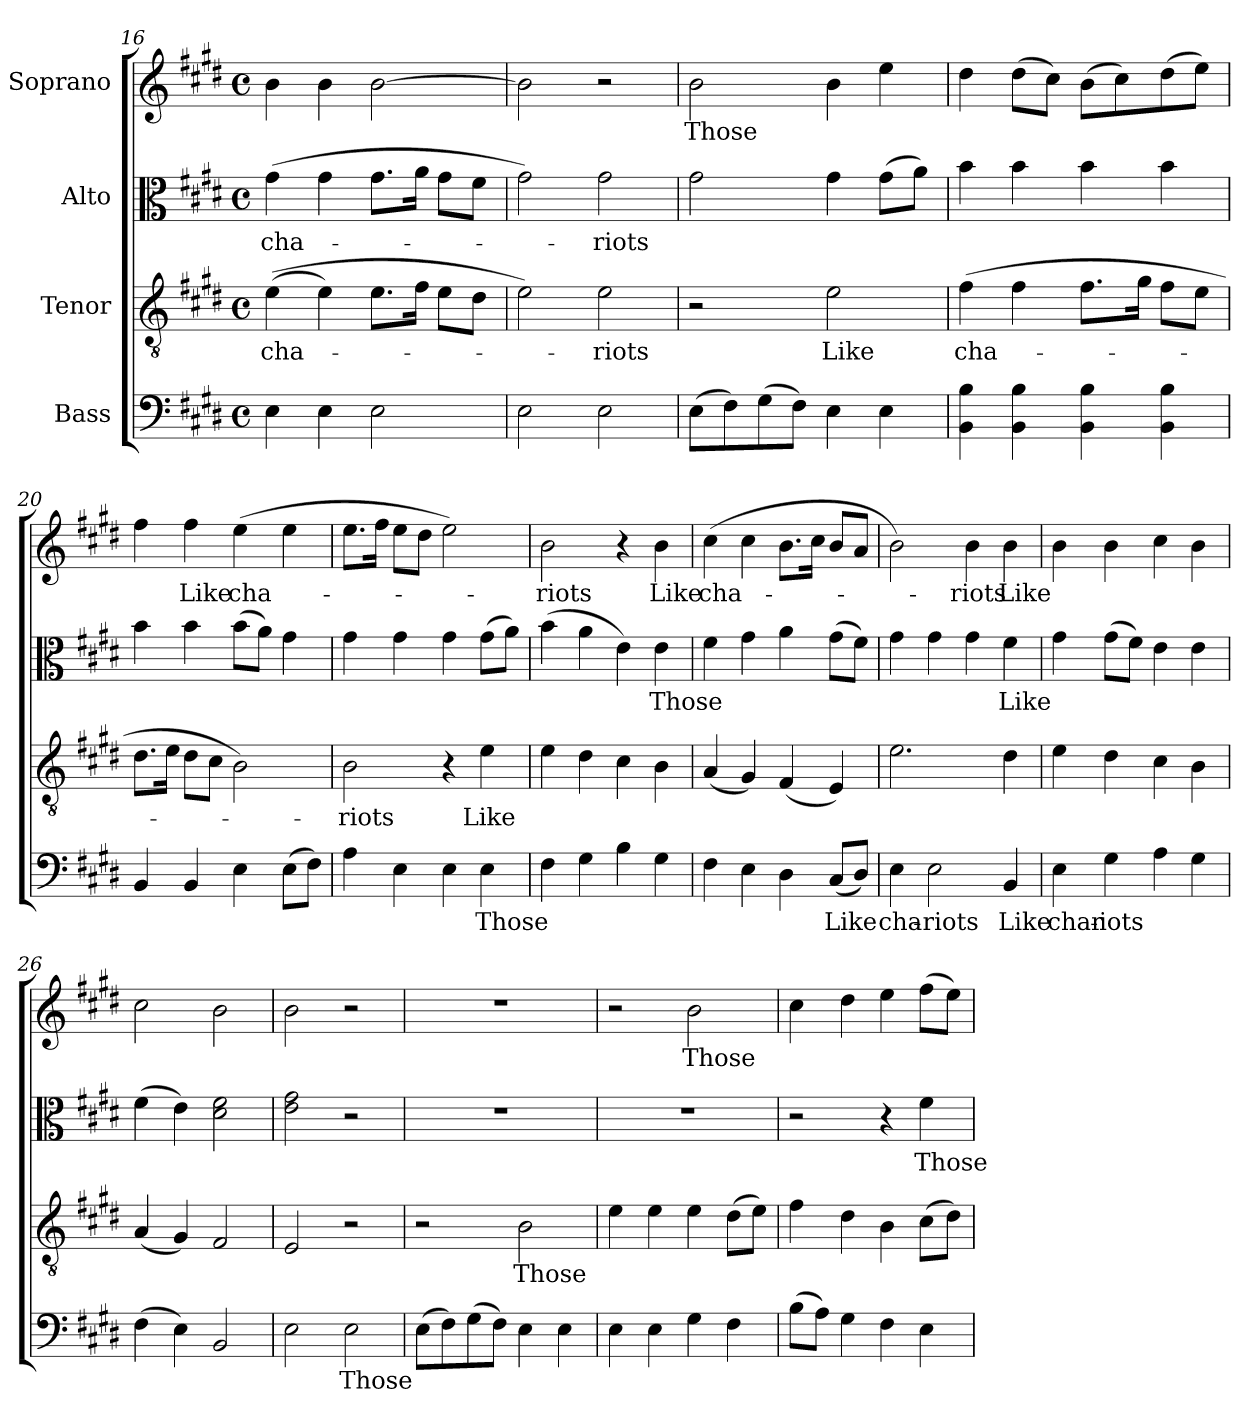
**kern	**text	**kern	**text	**kern	**text	**kern	**text
*part4	*part4	*part3	*part3	*part2	*part2	*part1	*part1
*staff4	*staff4	*staff3	*staff3	*staff2	*staff2	*staff1	*staff1
*I"Bass	*	*I"Tenor	*	*I"Alto	*	*I"Soprano	*
*clefF4	*	*clefGv2	*	*clefC3	*	*clefG2	*
*k[f#c#g#d#]	*	*k[f#c#g#d#]	*	*k[f#c#g#d#]	*	*k[f#c#g#d#]	*
*M4/4	*	*M4/4	*	*M4/4	*	*M4/4	*
*met(c)	*	*met(c)	*	*met(c)	*	*met(c)	*
=16	=16	=16	=16	=16	=16	=16	=16
!	!	!	!LO:LY:b	!	!LO:LY:b	!	!
4E\	.	(>(>4e\	cha-	(>4g#\	cha-	4b\	.
4E\	.	4e\)	.	4g#\	.	4b\	.
2E\	.	8.e\L	.	8.g#\L	.	[2b\	.
.	.	16f#\Jk	.	16a\Jk	.	.	.
.	.	8e\L	.	8g#\L	.	.	.
.	.	8d#\J	.	8f#\J	.	.	.
=17	=17	=17	=17	=17	=17	=17	=17
2E\	.	2e\)	.	2g#\)	.	2b\]	.
!	!	!	!LO:LY:b	!	!LO:LY:b	!	!
2E\	.	2e\	-riots	2g#\	-riots	2r	.
=18	=18	=18	=18	=18	=18	=18	=18
!	!	!	!	!	!	!	!LO:LY:b
(>8E\L	.	2r	.	2g#\	.	2b\	Those
8F#\)	.	.	.	.	.	.	.
(>8G#\	.	.	.	.	.	.	.
8F#\J)	.	.	.	.	.	.	.
!	!	!	!LO:LY:b	!	!	!	!
4E\	.	2e\	Like	4g#\	.	4b\	.
4E\	.	.	.	(>8g#\L	.	4ee\	.
.	.	.	.	8a\J)	.	.	.
!!LO:LB:g=z
=19	=19	=19	=19	=19	=19	=19	=19
!	!	!	!LO:LY:b	!	!	!	!
4BB\ 4B\	.	(>4f#\	cha-	4b\	.	4dd#\	.
4BB\ 4B\	.	4f#\	.	4b\	.	(>8dd#\L	.
.	.	.	.	.	.	8cc#\J)	.
4BB\ 4B\	.	8.f#\L	.	4b\	.	(>8b\L	.
.	.	.	.	.	.	8cc#\)	.
.	.	16g#\Jk	.	.	.	.	.
4BB\ 4B\	.	8f#\L	.	4b\	.	(>8dd#\	.
.	.	8e\J	.	.	.	8ee\J)	.
=20	=20	=20	=20	=20	=20	=20	=20
4BB/	.	8.d#\L	.	4b\	.	4ff#\	.
.	.	16e\Jk	.	.	.	.	.
!	!	!	!	!	!	!	!LO:LY:b
4BB/	.	8d#\L	.	4b\	.	4ff#\	Like
.	.	8c#\J	.	.	.	.	.
!	!	!	!	!	!	!	!LO:LY:b
4E\	.	2B\)	.	(>8b\L	.	(>4ee\	cha-
.	.	.	.	8a\J)	.	.	.
(>8E\L	.	.	.	4g#\	.	4ee\	.
8F#\J)	.	.	.	.	.	.	.
=21	=21	=21	=21	=21	=21	=21	=21
!	!	!	!LO:LY:b	!	!	!	!
4A\	.	2B\	riots	4g#\	.	8.ee\L	.
.	.	.	.	.	.	16ff#\Jk	.
4E\	.	.	.	4g#\	.	8ee\L	.
.	.	.	.	.	.	8dd#\J	.
4E\	.	4r	.	4g#\	.	2ee\)	.
!	!LO:LY:b	!	!LO:LY:b	!	!	!	!
4E\	Those	4e\	Like	(>8g#\L	.	.	.
.	.	.	.	8a\J)	.	.	.
=22	=22	=22	=22	=22	=22	=22	=22
!	!	!	!	!	!	!	!LO:LY:b
4F#\	.	4e\	.	(>4b\	.	2b\	riots
4G#\	.	4d#\	.	4a\	.	.	.
4B\	.	4c#\	.	4e\)	.	4r	.
!	!	!	!	!	!LO:LY:b	!	!LO:LY:b
4G#\	.	4B\	.	4e\	Those	4b\	Like
=23	=23	=23	=23	=23	=23	=23	=23
!	!	!	!	!	!	!	!LO:LY:b
4F#\	.	(<4A/	.	4f#\	.	(>4cc#\	cha-
4E\	.	4G#/)	.	4g#\	.	4cc#\	.
4D#\	.	(<4F#/	.	4a\	.	8.b\L	.
.	.	.	.	.	.	16cc#\Jk	.
!	!LO:LY:b	!	!	!	!	!	!
(<8C#/L	Like	4E/)	.	(>8g#\L	.	8b/L	.
8D#/J)	.	.	.	8f#\J)	.	8a/J	.
!!LO:LB:g=z
=24	=24	=24	=24	=24	=24	=24	=24
!	!LO:LY:b	!	!	!	!	!	!
4E\	cha-	2.e\	.	4g#\	.	2b\)	.
!	!LO:LY:b	!	!	!	!	!	!
2E\	-riots	.	.	4g#\	.	.	.
!	!	!	!	!	!	!	!LO:LY:b
.	.	.	.	4g#\	.	4b\	-riots
!	!LO:LY:b	!	!	!	!LO:LY:b	!	!LO:LY:b
4BB/	Like	4d#\	.	4f#\	Like	4b\	Like
=25	=25	=25	=25	=25	=25	=25	=25
!	!LO:LY:b	!	!	!	!	!	!
4E\	char-	4e\	.	4g#\	.	4b\	.
!	!LO:LY:b	!	!	!	!	!	!
4G#\	-iots	4d#\	.	(>8g#\L	.	4b\	.
.	.	.	.	8f#\J)	.	.	.
4A\	.	4c#\	.	4e\	.	4cc#\	.
4G#\	.	4B\	.	4e\	.	4b\	.
=26	=26	=26	=26	=26	=26	=26	=26
(>4F#\	.	(<4A/	.	(>4f#\	.	2cc#\	.
4E\)	.	4G#/)	.	4e\)	.	.	.
2BB/	.	2F#/	.	2d#\ 2f#\	.	2b\	.
=27	=27	=27	=27	=27	=27	=27	=27
2E\	.	2E/	.	2e\ 2g#\	.	2b\	.
!	!LO:LY:b	!	!	!	!	!	!
2E\	Those	2r	.	2r	.	2r	.
=28	=28	=28	=28	=28	=28	=28	=28
(>8E\L	.	2r	.	1r	.	1r	.
8F#\)	.	.	.	.	.	.	.
(>8G#\	.	.	.	.	.	.	.
8F#\J)	.	.	.	.	.	.	.
!	!	!	!LO:LY:b	!	!	!	!
4E\	.	2B\	Those	.	.	.	.
4E\	.	.	.	.	.	.	.
=29	=29	=29	=29	=29	=29	=29	=29
4E\	.	4e\	.	1r	.	2r	.
4E\	.	4e\	.	.	.	.	.
!	!	!	!	!	!	!	!LO:LY:b
4G#\	.	4e\	.	.	.	2b\	Those
4F#\	.	(>8d#\L	.	.	.	.	.
.	.	8e\J)	.	.	.	.	.
!!LO:LB:g=z
=30	=30	=30	=30	=30	=30	=30	=30
(>8B\L	.	4f#\	.	2r	.	4cc#\	.
8A\J)	.	.	.	.	.	.	.
4G#\	.	4d#\	.	.	.	4dd#\	.
4F#\	.	4B\	.	4r	.	4ee\	.
!	!	!	!	!	!LO:LY:b	!	!
4E\	.	(>8c#\L	.	4f#\	Those	(>8ff#\L	.
.	.	8d#\J)	.	.	.	8ee\J)	.
=	=	=	=	=	=	=	=
*-	*-	*-	*-	*-	*-	*-	*-
